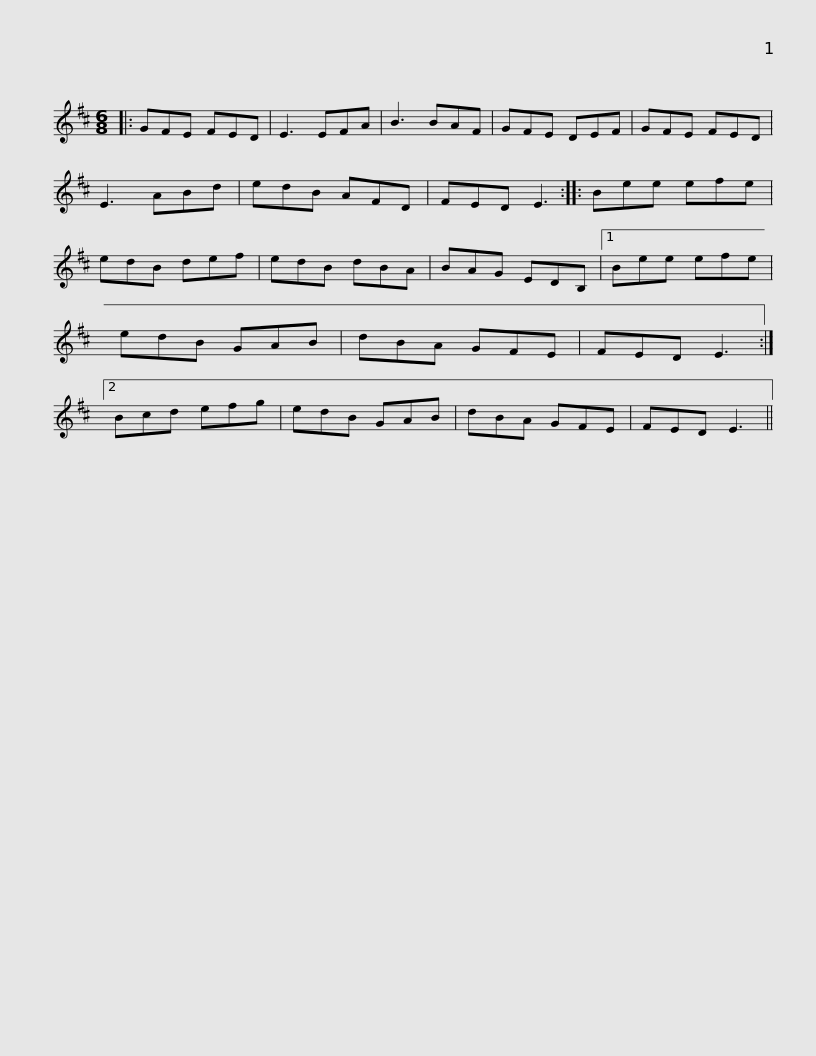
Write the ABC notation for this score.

X:1
L:1/8
M:6/8
I:linebreak $
K:D
V:1 treble
V:1
|: GFE FED | E3 EFA | B3 BAF | GFE DEF | GFE FED | %5
 E3 ABd | edB AFD | FED E3 ::$ Bee efe | edB def | %10
 edB dBA | BAG EDB, |1 Bee efe | edB GAB | dBA GFE |$ %15
 FED E3 :|2 Bcd efg | edB GAB | dBA GFE | FED E3 || %20
